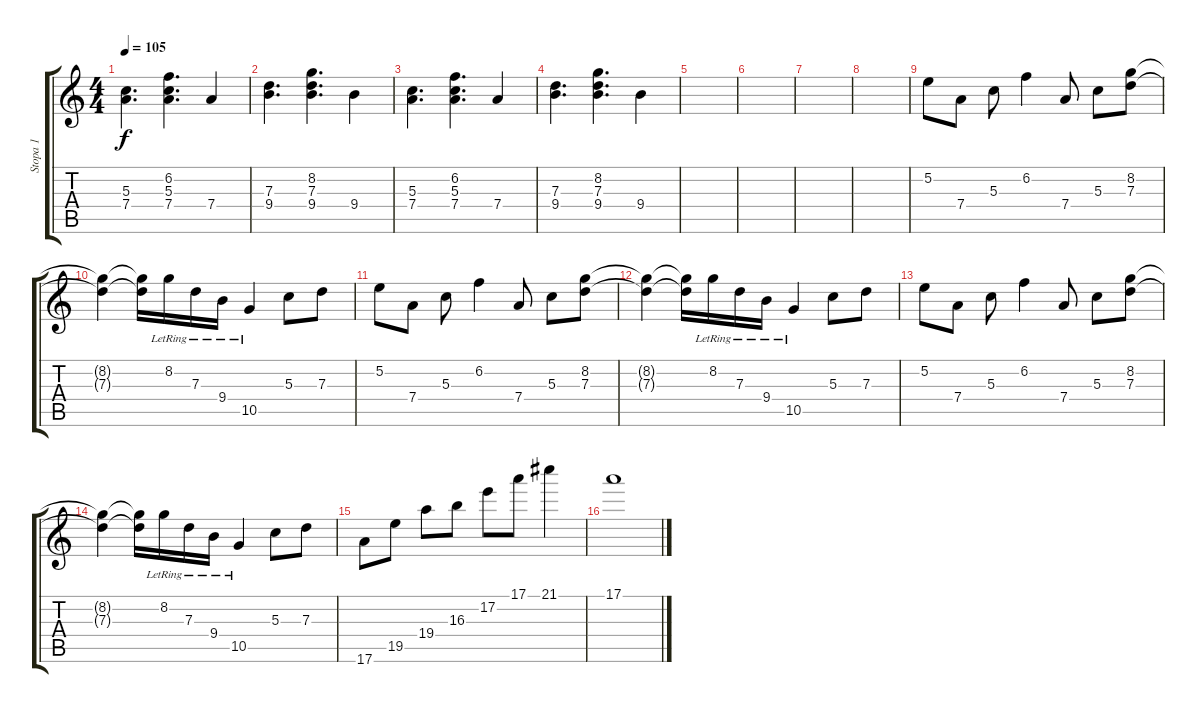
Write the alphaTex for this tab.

\track ("Stopa 1" "Stopa 1") {instrument acousticguitarnylon}
\staff {score tabs}
\tuning (E4 B3 G3 D3 A2 E2) {hide}
\ts (4 4)
\tempo 105
\clef g2
\ks c
(5.3 7.4).4{d dy f} (6.2 5.3 7.4).4{d} 7.4.4 |
(7.3 9.4).4{d} (8.2 7.3 9.4).4{d} 9.4.4 |
(5.3 7.4).4{d} (6.2 5.3 7.4).4{d} 7.4.4 |
(7.3 9.4).4{d} (8.2 7.3 9.4).4{d} 9.4.4 |
|
|
|
|
5.2.8 7.4.8 5.3.8 6.2.4 7.4.8 5.3.8 (8.2 7.3).8 |
(8.2{t} 7.3{t}).4 (8.2{t} 7.3{t}).16 8.2{lr}.16 7.3{lr}.16 9.4{lr}.16 10.5{lr}.4 5.3.8 7.3.8 |
5.2.8 7.4.8 5.3.8 6.2.4 7.4.8 5.3.8 (8.2 7.3).8 |
(8.2{t} 7.3{t}).4 (8.2{t} 7.3{t}).16 8.2{lr}.16 7.3{lr}.16 9.4{lr}.16 10.5{lr}.4 5.3.8 7.3.8 |
5.2.8 7.4.8 5.3.8 6.2.4 7.4.8 5.3.8 (8.2 7.3).8 |
(8.2{t} 7.3{t}).4 (8.2{t} 7.3{t}).16 8.2{lr}.16 7.3{lr}.16 9.4{lr}.16 10.5{lr}.4 5.3.8 7.3.8 |
17.6.8 19.5.8 19.4.8 16.3.8 17.2.8 17.1.8 21.1.4 |
17.1.1
